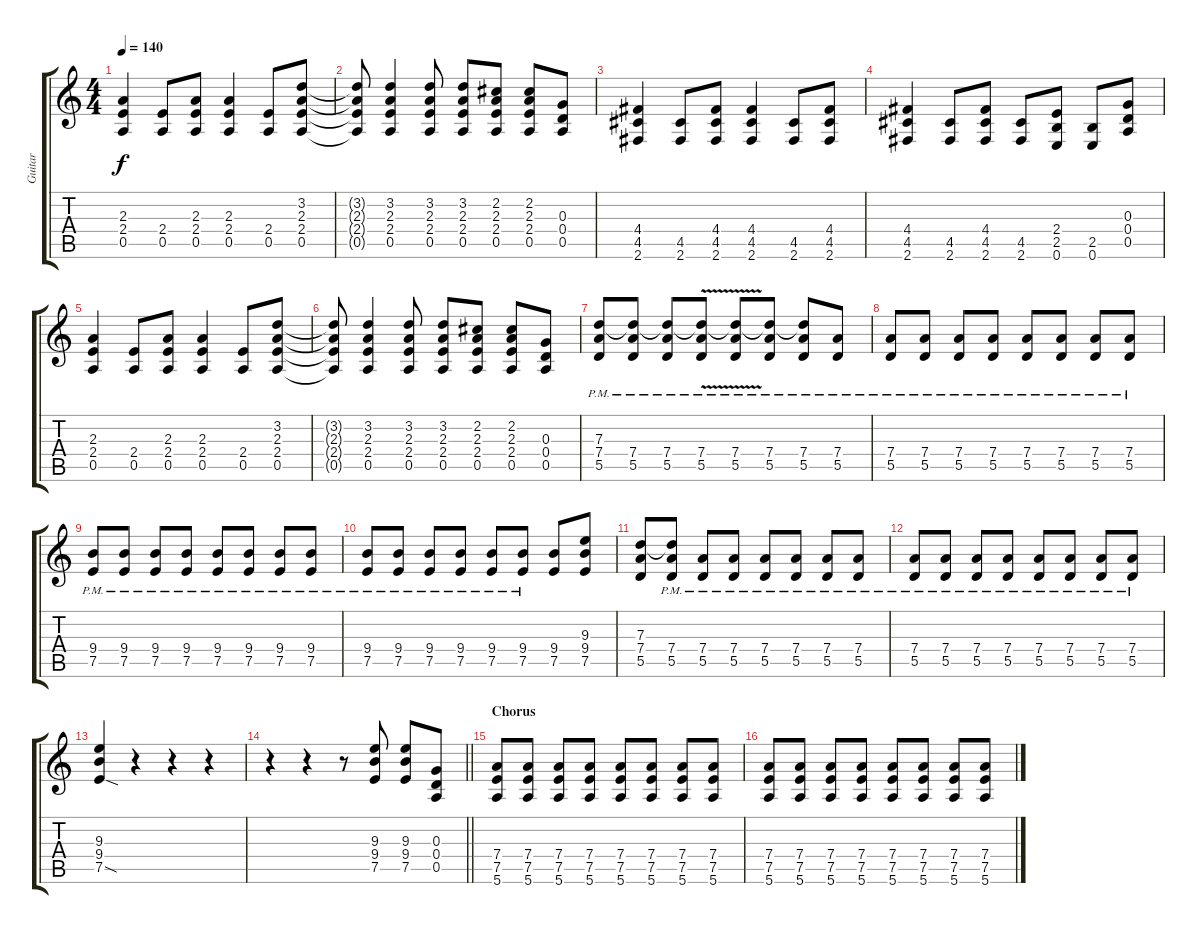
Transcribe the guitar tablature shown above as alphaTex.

\track ("Guitar" "Guitar") {instrument distortionguitar}
\staff {score tabs}
\tuning (E4 B3 G3 D3 A2 E2) {hide}
\ts (4 4)
\tempo 140
\clef g2
\ks c
(2.3 2.4 0.5).4{dy f} (2.4 0.5).8 (2.3 2.4 0.5).8 (2.3 2.4 0.5).4 (2.4 0.5).8 (3.2 2.3 2.4 0.5).8 |
(3.2{t} 2.3{t} 2.4{t} 0.5{t}).8 (3.2 2.3 2.4 0.5).4 (3.2 2.3 2.4 0.5).8 (3.2 2.3 2.4 0.5).8 (2.2 2.3 2.4 0.5).8 (2.2 2.3 2.4 0.5).8 (0.3 0.4 0.5).8 |
(4.4 4.5 2.6).4 (4.5 2.6).8 (4.4 4.5 2.6).8 (4.4 4.5 2.6).4 (4.5 2.6).8 (4.4 4.5 2.6).8 |
(4.4 4.5 2.6).4 (4.5 2.6).8 (4.4 4.5 2.6).8 (4.5 2.6).8 (2.4 2.5 0.6).8 (2.5 0.6).8 (0.3 0.4 0.5).8 |
(2.3 2.4 0.5).4 (2.4 0.5).8 (2.3 2.4 0.5).8 (2.3 2.4 0.5).4 (2.4 0.5).8 (3.2 2.3 2.4 0.5).8 |
(3.2{t} 2.3{t} 2.4{t} 0.5{t}).8 (3.2 2.3 2.4 0.5).4 (3.2 2.3 2.4 0.5).8 (3.2 2.3 2.4 0.5).8 (2.2 2.3 2.4 0.5).8 (2.2 2.3 2.4 0.5).8 (0.3 0.4 0.5).8 |
(7.3 7.4{pm} 5.5{pm}).8 (7.3{t} 7.4{pm} 5.5{pm}).8 (7.3{t} 7.4{pm} 5.5{pm}).8 (7.3{v t} 7.4{pm} 5.5{pm}).8 (7.3{t} 7.4{pm} 5.5{pm}).8 (7.3{t} 7.4{pm} 5.5{pm}).8 (7.3{t} 7.4{pm} 5.5{pm}).8 (7.4{pm} 5.5{pm}).8 |
(7.4{pm} 5.5{pm}).8 (7.4{pm} 5.5{pm}).8 (7.4{pm} 5.5{pm}).8 (7.4{pm} 5.5{pm}).8 (7.4{pm} 5.5{pm}).8 (7.4{pm} 5.5{pm}).8 (7.4{pm} 5.5{pm}).8 (7.4{pm} 5.5{pm}).8 |
(9.4{pm} 7.5{pm}).8 (9.4{pm} 7.5{pm}).8 (9.4{pm} 7.5{pm}).8 (9.4{pm} 7.5{pm}).8 (9.4{pm} 7.5{pm}).8 (9.4{pm} 7.5{pm}).8 (9.4{pm} 7.5{pm}).8 (9.4{pm} 7.5{pm}).8 |
(9.4{pm} 7.5{pm}).8 (9.4{pm} 7.5{pm}).8 (9.4{pm} 7.5{pm}).8 (9.4{pm} 7.5{pm}).8 (9.4{pm} 7.5).8 (9.4{pm} 7.5).8 (9.4 7.5).8 (9.3 9.4 7.5).8 |
(7.3 7.4 5.5).8 (7.3{t} 7.4{pm} 5.5{pm}).8 (7.4{pm} 5.5{pm}).8 (7.4{pm} 5.5{pm}).8 (7.4{pm} 5.5{pm}).8 (7.4{pm} 5.5{pm}).8 (7.4{pm} 5.5{pm}).8 (7.4{pm} 5.5{pm}).8 |
(7.4{pm} 5.5{pm}).8 (7.4{pm} 5.5{pm}).8 (7.4{pm} 5.5{pm}).8 (7.4{pm} 5.5{pm}).8 (7.4{pm} 5.5{pm}).8 (7.4{pm} 5.5{pm}).8 (7.4{pm} 5.5{pm}).8 (7.4{pm} 5.5{pm}).8 |
(9.3 9.4 7.5{sod}).4 r.4 r.4 r.4 |
\barLineRight lightlight
r.4 r.4 r.8 (9.3 9.4 7.5).8 (9.3 9.4 7.5).8 (0.3 0.4 0.5).8 |
\section ("" "Chorus")
(7.4 7.5 5.6).8 (7.4 7.5 5.6).8 (7.4 7.5 5.6).8 (7.4 7.5 5.6).8 (7.4 7.5 5.6).8 (7.4 7.5 5.6).8 (7.4 7.5 5.6).8 (7.4 7.5 5.6).8 |
(7.4 7.5 5.6).8 (7.4 7.5 5.6).8 (7.4 7.5 5.6).8 (7.4 7.5 5.6).8 (7.4 7.5 5.6).8 (7.4 7.5 5.6).8 (7.4 7.5 5.6).8 (7.4 7.5 5.6).8
